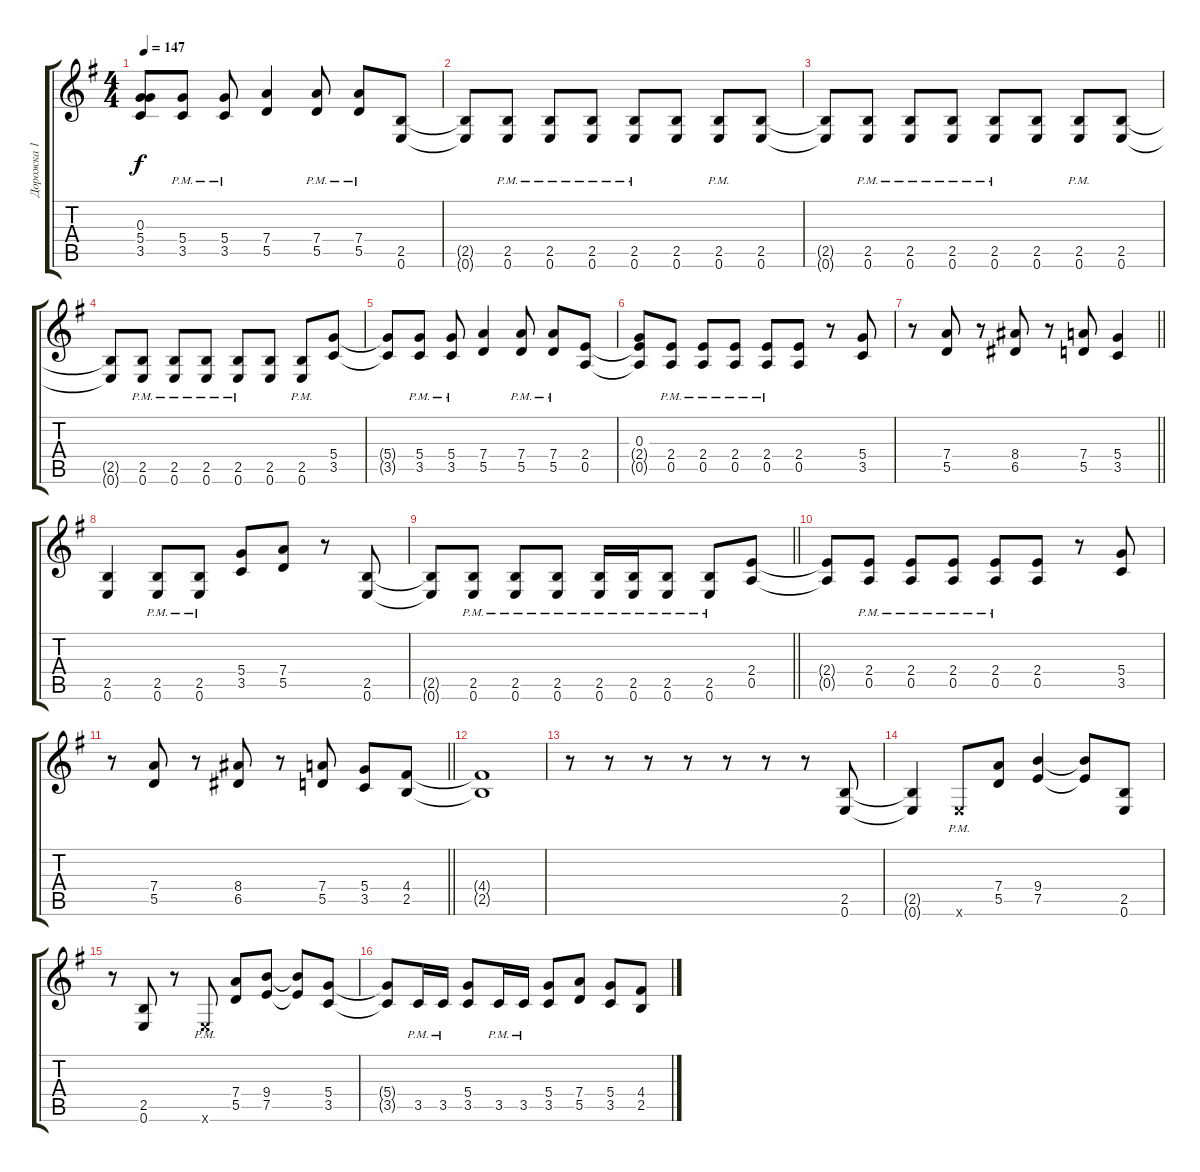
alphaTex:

\track ("Дорожка 1" "Дорожка 1") {instrument overdrivenguitar}
\staff {score tabs}
\tuning (E4 B3 G3 D3 A2 E2) {hide}
\ts (4 4)
\tempo 147
\clef g2
\ks eminor
(0.3 5.4{t} 3.5{t}).8{dy f} (5.4{pm} 3.5{pm}).8 (5.4{pm} 3.5{pm}).8 (7.4 5.5).4 (7.4{pm} 5.5{pm}).8 (7.4{pm} 5.5{pm}).8 (2.5 0.6).8 |
(2.5{t} 0.6{t}).8 (2.5{pm} 0.6{pm}).8 (2.5{pm} 0.6{pm}).8 (2.5{pm} 0.6{pm}).8 (2.5{pm} 0.6{pm}).8 (2.5 0.6).8 (2.5{pm} 0.6{pm}).8 (2.5 0.6).8 |
(2.5{t} 0.6{t}).8 (2.5{pm} 0.6{pm}).8 (2.5{pm} 0.6{pm}).8 (2.5{pm} 0.6{pm}).8 (2.5{pm} 0.6{pm}).8 (2.5 0.6).8 (2.5{pm} 0.6{pm}).8 (2.5 0.6).8 |
(2.5{t} 0.6{t}).8 (2.5{pm} 0.6{pm}).8 (2.5{pm} 0.6{pm}).8 (2.5{pm} 0.6{pm}).8 (2.5{pm} 0.6{pm}).8 (2.5 0.6).8 (2.5{pm} 0.6{pm}).8 (5.4 3.5).8 |
(5.4{t} 3.5{t}).8 (5.4{pm} 3.5{pm}).8 (5.4{pm} 3.5{pm}).8 (7.4 5.5).4 (7.4{pm} 5.5{pm}).8 (7.4{pm} 5.5{pm}).8 (2.4 0.5).8 |
(0.3 2.4{t} 0.5{t}).8 (2.4{pm} 0.5{pm}).8 (2.4{pm} 0.5{pm}).8 (2.4{pm} 0.5{pm}).8 (2.4{pm} 0.5{pm}).8 (2.4 0.5).8 r.8 (5.4 3.5).8 |
\barLineRight lightlight
r.8 (7.4 5.5).8 r.8 (8.4 6.5).8 r.8 (7.4 5.5).8 (5.4 3.5).4 |
(2.5 0.6).4 (2.5{pm} 0.6{pm}).8 (2.5{pm} 0.6{pm}).8 (5.4 3.5).8 (7.4 5.5).8 r.8 (2.5 0.6).8 |
\barLineRight lightlight
(2.5{t} 0.6{t}).8 (2.5{pm} 0.6{pm}).8 (2.5{pm} 0.6{pm}).8 (2.5{pm} 0.6{pm}).8 (2.5{pm} 0.6{pm}).16 (2.5{pm} 0.6{pm}).16 (2.5{pm} 0.6{pm}).8 (2.5{pm} 0.6{pm}).8 (2.4 0.5).8 |
(2.4{t} 0.5{t}).8 (2.4{pm} 0.5{pm}).8 (2.4{pm} 0.5{pm}).8 (2.4{pm} 0.5{pm}).8 (2.4{pm} 0.5{pm}).8 (2.4 0.5).8 r.8 (5.4 3.5).8 |
\barLineRight lightlight
r.8 (7.4 5.5).8 r.8 (8.4 6.5).8 r.8 (7.4 5.5).8 (5.4 3.5).8 (4.4 2.5).8 |
(4.4{t} 2.5{t}).1 |
r.8 r.8 r.8 r.8 r.8 r.8 r.8 (2.5 0.6).8 |
(2.5{t} 0.6{t}).4 0.6{pm x}.8 (7.4 5.5).8 (9.4 7.5).4 (9.4{t} 7.5{t}).8 (2.5 0.6).8 |
r.8 (2.5 0.6).8 r.8 0.6{pm x}.8 (7.4 5.5).8 (9.4 7.5).8 (9.4{t} 7.5{t}).8 (5.4 3.5).8 |
(5.4{t} 3.5{t}).8 3.5{pm}.16 3.5{pm}.16 (5.4 3.5).8 3.5{pm}.16 3.5{pm}.16 (5.4 3.5).8 (7.4 5.5).8 (5.4 3.5).8 (4.4 2.5).8
